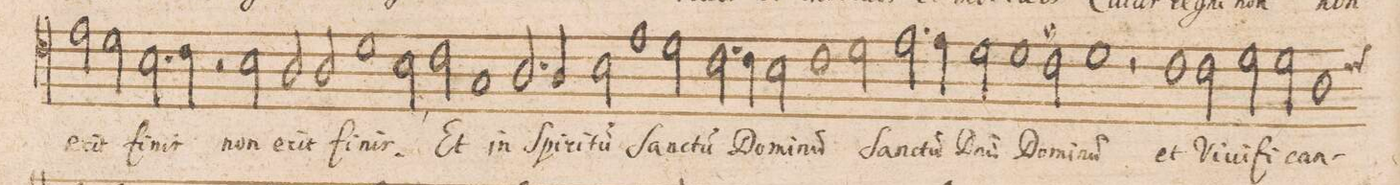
**kern	**text
*I"ALTVS.	*
*clefC4	*
*k[]	*
*met(C|)	*
*M2/1	*
2e\	e-
2d\	-rit
2.B\	fi-
4c\	-nis
=129-	=129-
2r	.
2B\	non
2A/	e-
2A/	-rit
=130-	=130-
1d	fi-
2B,<\	-nis.
2c\	Et
=131-	=131-
1G	in
2.A/	Spi-
4A/	-ri-
=132-	=132-
2B\	-tu(m)
1e	San-
2d\	-ctu(m)
=133-	=133-
2.c\	Do-
4c\	-mi-
2B\	-nu(m)
1c	San-
=134-	=134-
2d\	-ctu(m)
2.e\	D(o-
4e\	-mi)-
=135-	=135-
2d\	-nu(m)
1d	Do-
2c#X\	-mi-
=136-	=136-
1d	-nu(m)
2r	.
1cny	et
=137-	=137-
2c\	Vi-
2d\	-ui-
2d\	-fi-
=138-	=138-
*custos:c	*
1A	-can-
*-	*-
